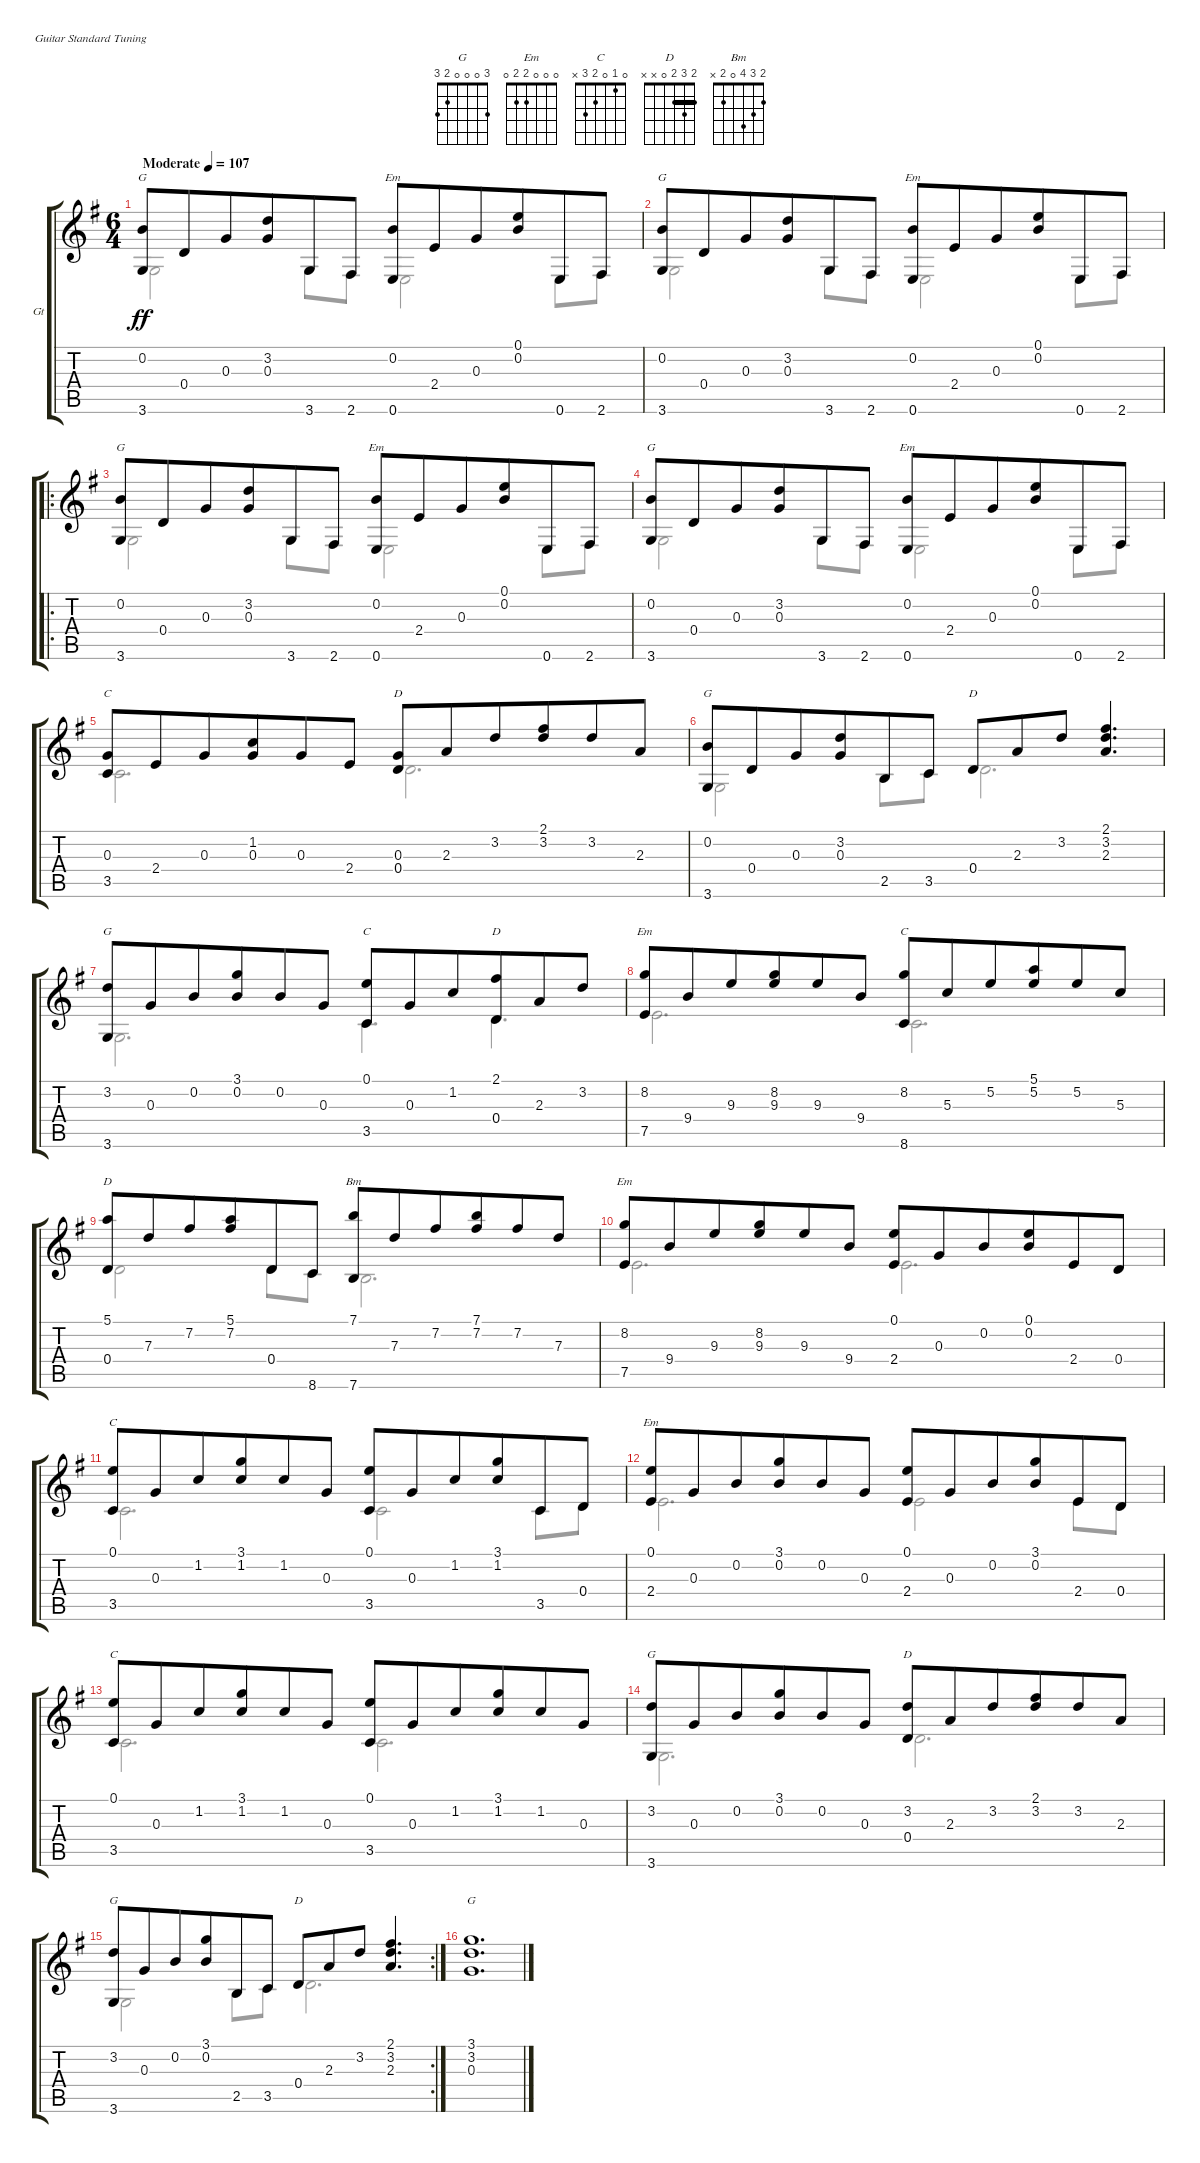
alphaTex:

\bracketExtendMode groupsimilarinstruments
\firstSystemTrackNameOrientation horizontal
\otherSystemsTrackNameOrientation horizontal
\track ("Guitar" "Gt") {instrument brightacousticpiano}
\staff {score tabs}
\tuning (E4 B3 G3 D3 A2 E2)
\displaytranspose 12
\chord ("G" 3 0 0 0 2 3)
\chord ("Em" 0 0 0 2 2 0)
\chord ("C" 0 1 0 2 3 x)
\chord ("D" 2 3 2 0 x x) {barre 2}
\chord ("Bm" 2 3 4 0 2 x)
\voice
\ts (6 4)
\beaming (8 6 6)
\tempo (107 "Moderate")
\clef g2
\ks g
(0.2 3.6).8{ch "G" dy ff instrument brightacousticpiano beam merge} 0.4.8{beam merge} 0.3.8{beam merge} (3.2 0.3).8 3.6.8 2.6.8 (0.2 0.6).8{ch "Em"} 2.4.8 0.3.8{beam merge} (0.1 0.2).8 0.6.8 2.6.8 |
(3.6 0.2).8{ch "G"} 0.4.8 0.3.8 (3.2 0.3).8 3.6.8 2.6.8 (0.6 0.2).8{ch "Em"} 2.4.8 0.3.8 (0.1 0.2).8 0.6.8 2.6.8 |
\ro
(0.2 3.6).8{ch "G"} 0.4.8 0.3.8 (3.2 0.3).8 3.6.8 2.6.8 (0.2 0.6).8{ch "Em"} 2.4.8 0.3.8 (0.2 0.1).8 0.6.8 2.6.8 |
(3.6 0.2).8{ch "G"} 0.4.8 0.3.8 (3.2 0.3).8 3.6.8 2.6.8 (0.6 0.2).8{ch "Em"} 2.4.8 0.3.8 (0.1 0.2).8 0.6.8 2.6.8 |
(0.3 3.5).8{ch "C"} 2.4.8 0.3.8 (1.2 0.3).8 0.3.8 2.4.8 (0.3 0.4).8{ch "D"} 2.3.8 3.2.8 (2.1 3.2).8 3.2.8 2.3.8 |
(0.2 3.6).8{ch "G"} 0.4.8 0.3.8 (3.2 0.3).8 2.5.8 3.5.8 0.4.8{ch "D"} 2.3.8 3.2.8 (2.3 3.2 2.1).4{d} |
(3.6 3.2).8{ch "G"} 0.3.8 0.2.8 (3.1 0.2).8 0.2.8 0.3.8 (3.5 0.1).8{ch "C"} 0.3.8 1.2.8 (0.4 2.1).8{ch "D"} 2.3.8 3.2.8 |
(7.5 8.2).8{ch "Em"} 9.4.8 9.3.8 (8.2 9.3).8 9.3.8 9.4.8 (8.2 8.6).8{ch "C"} 5.3.8 5.2.8 (5.1 5.2).8 5.2.8 5.3.8 |
(5.1 0.4).8{ch "D"} 7.3.8 7.2.8 (5.1 7.2).8 0.4.8 8.6.8 (7.1 7.6).8{ch "Bm"} 7.3.8 7.2.8 (7.1 7.2).8 7.2.8 7.3.8 |
(8.2 7.5).8{ch "Em"} 9.4.8 9.3.8 (8.2 9.3).8 9.3.8 9.4.8 (0.1 2.4).8 0.3.8 0.2.8 (0.1 0.2).8 2.4.8 0.4.8 |
(0.1 3.5).8{ch "C"} 0.3.8 1.2.8 (3.1 1.2).8 1.2.8 0.3.8 (0.1 3.5).8 0.3.8 1.2.8 (3.1 1.2).8 3.5.8 0.4.8 |
(0.1 2.4).8{ch "Em"} 0.3.8 0.2.8 (3.1 0.2).8 0.2.8 0.3.8 (0.1 2.4).8 0.3.8 0.2.8 (3.1 0.2).8 2.4.8 0.4.8 |
(0.1 3.5).8{ch "C"} 0.3.8 1.2.8 (3.1 1.2).8 1.2.8 0.3.8 (0.1 3.5).8 0.3.8 1.2.8 (3.1 1.2).8 1.2.8 0.3.8 |
(3.2 3.6).8{ch "G"} 0.3.8 0.2.8 (3.1 0.2).8 0.2.8 0.3.8 (3.2 0.4).8{ch "D"} 2.3.8 3.2.8 (2.1 3.2).8 3.2.8 2.3.8 |
\rc 2
(3.2 3.6).8{ch "G"} 0.3.8 0.2.8 (3.1 0.2).8 2.5.8 3.5.8 0.4.8{ch "D"} 2.3.8 3.2.8 (2.1 3.2 2.3).4{d} |
(3.1 3.2 0.3).1{d ch "G"}
\voice
\clef g2
\ottava regular
\simile none
\ks g
3.6.2{dy ff} 3.6.8 2.6.8 0.6.2 0.6.8 2.6.8 |
3.6.2 3.6.8 2.6.8 0.6.2 0.6.8 2.6.8 |
3.6.2 3.6.8 2.6.8 0.6.2 0.6.8 2.6.8 |
3.6.2 3.6.8 2.6.8 0.6.2 0.6.8 2.6.8 |
3.5.2{d} 0.4.2{d} |
3.6.2 2.5.8 3.5.8 0.4.2{d} |
3.6.2{d} 3.5.4{d} 0.4.4{d} |
7.5.2{d} 8.6.2{d} |
0.4.2 0.4.8 8.6.8 7.6.2{d} |
7.5.2{d} 2.4.2{d} |
3.5.2{d} 3.5.2 3.5.8 0.4.8 |
2.4.2{d} 2.4.2 2.4.8 0.4.8 |
3.5.2{d} 3.5.2{d} |
3.6.2{d} 0.4.2{d} |
3.6.2 2.5.8 3.5.8 0.4.2{d} |
